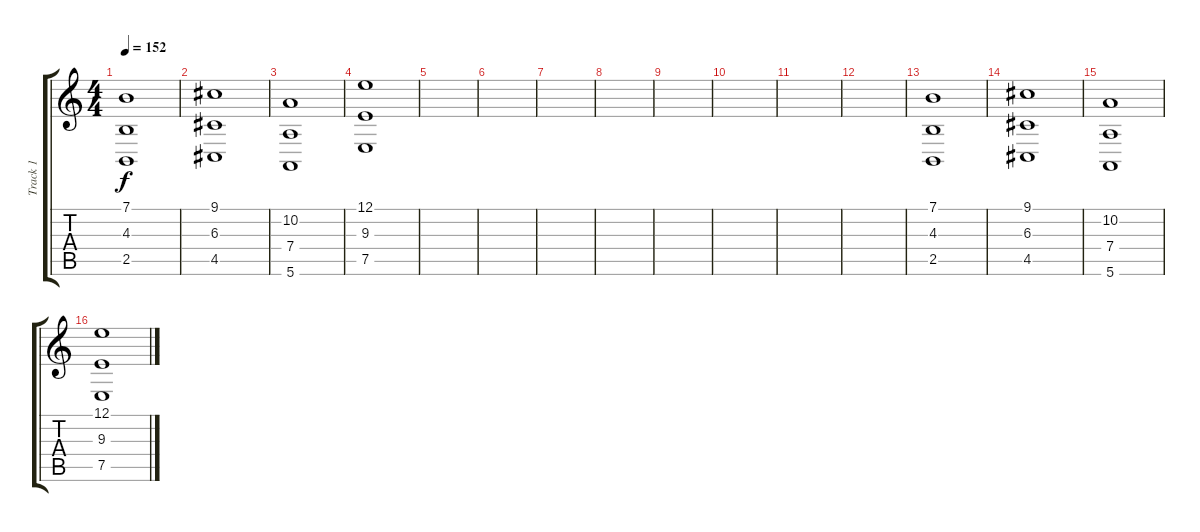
\track ("Track 1" "Track 1") {instrument lead2sawtooth}
\staff {score tabs}
\tuning (E4 B3 G3 D3 A2 E2) {hide}
\ts (4 4)
\tempo 152
\clef g2
\ks c
(7.1 4.3 2.5).1{dy f} |
(9.1 6.3 4.5).1 |
(10.2 7.4 5.6).1 |
(12.1 9.3 7.5).1 |
|
|
|
|
|
|
|
|
(7.1 4.3 2.5).1 |
(9.1 6.3 4.5).1 |
(10.2 7.4 5.6).1 |
(12.1 9.3 7.5).1
